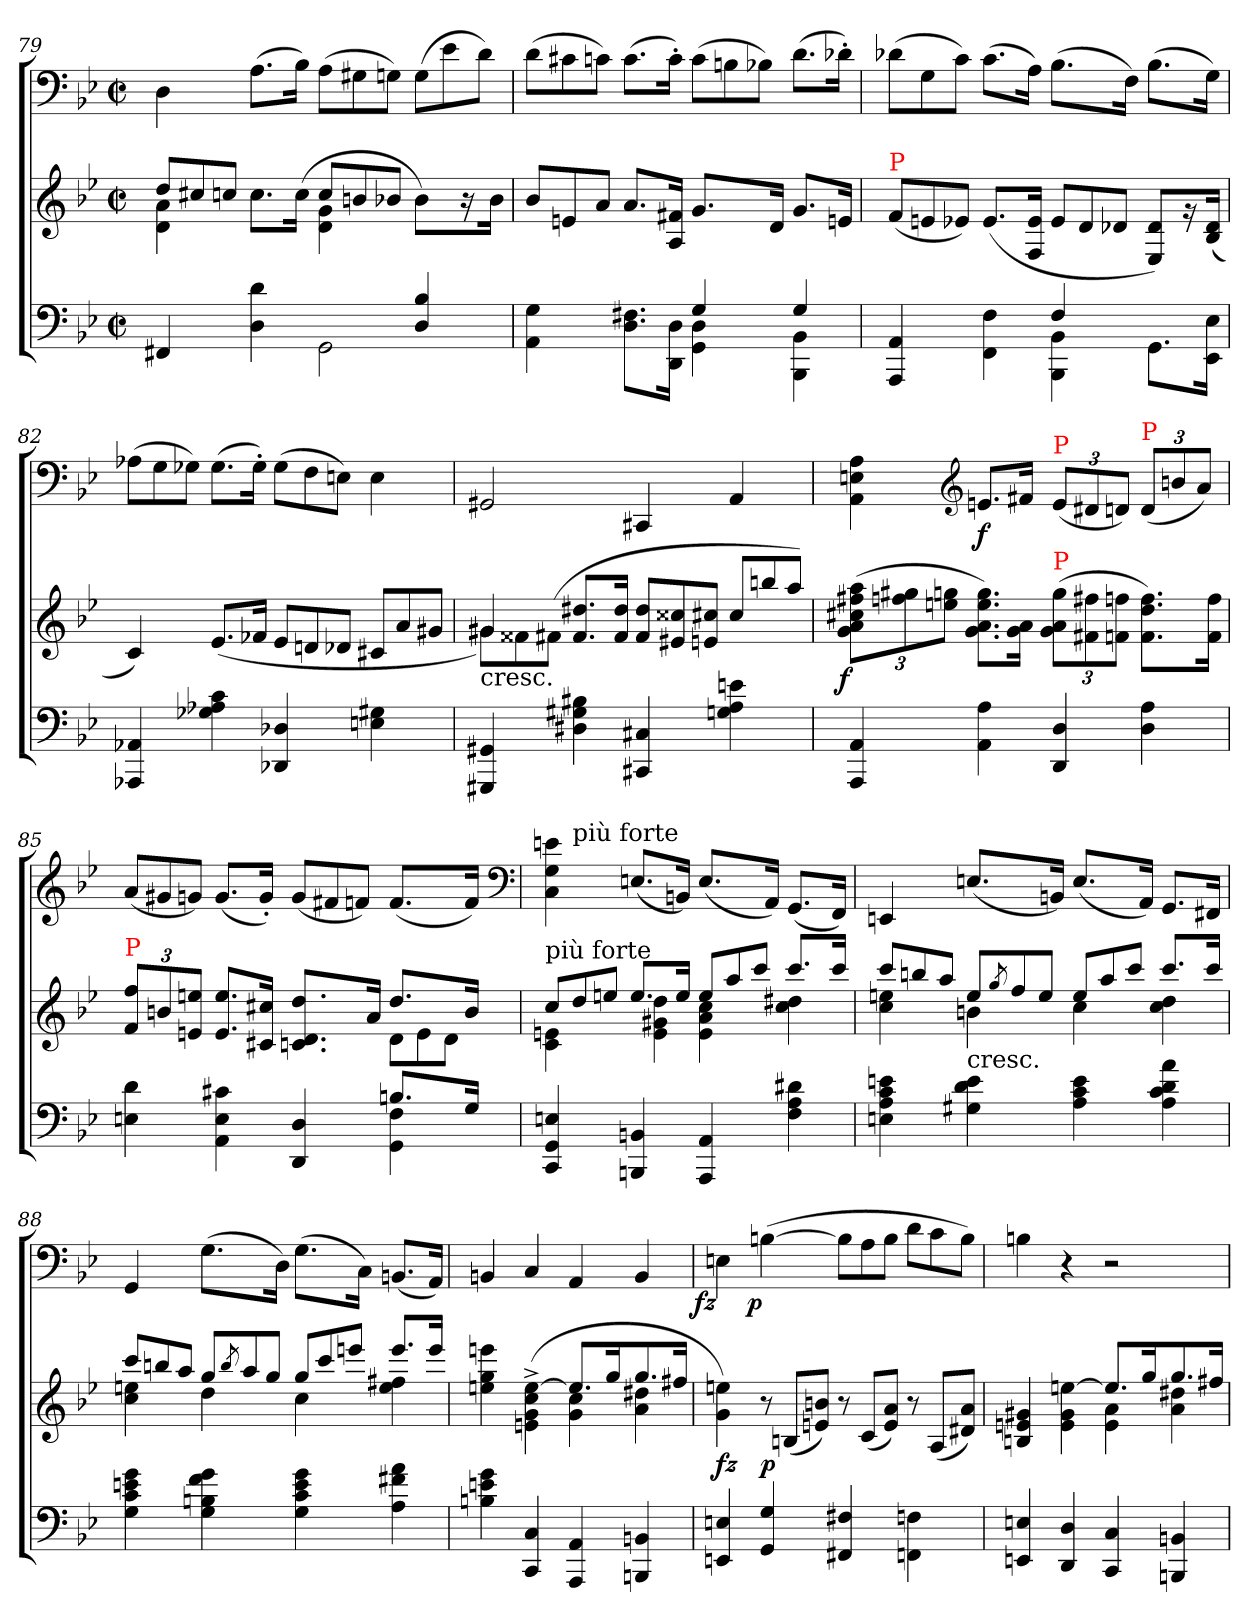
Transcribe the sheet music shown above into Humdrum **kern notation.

**kern	**kern	**dynam	**kern	**dynam
*part2	*part2	*part2	*part1	*part1
*staff3	*staff2	*staff2/3	*staff1	*staff1
*clefF4	*clefG2	*	*clefF4	*
*k[b-e-]	*k[b-e-]	*	*k[b-e-]	*
*M2/2	*M2/2	*	*M2/2	*
*met(c|)	*met(c|)	*	*met(c|)	*
=79	=79	=79	=79	=79
*^	*	*	*	*
*	*	*Xtuplet	*	*	*
*	*	*^	*	*	*
4FF#X	4ryy	12ddL	4a 4d	.	4D!	.
.	.	12cc#X	.	.	.	.
.	.	12ccnJ	.	.	.	.
4d 4D	4ryy	8.ccL	4ryy	.	(>8.A!\L	.
.	.	(>16ccJk	.	.	16B-!Jk)	.
*	*	*	*	*	*Xtuplet	*
4ryy	2GG\	12ccL	4g 4d	.	(>12A!\L	.
.	.	12bn	.	.	12G#X!	.
.	.	12b-XJ	.	.	12Gn!J)	.
4B- 4D	.	8b-L)	4ryy	.	(>12G!\L	.
.	.	.	.	.	12e-!	.
.	.	16r	.	.	.	.
.	.	.	.	.	12d!J)	.
.	.	16b-Jk	.	.	.	.
*	*	*v	*v	*	*	*
=80	=80	=80	=80	=80	=80
4G 4AA	4ryy	12b-L	.	(>12d!\L	.
.	.	12en	.	12c#X!	.
.	.	12aJ	.	12cn!J)	.
8.F#X\ 8.D\L	4ryy	(>8.aL	.	(>8.c!\L	.
16D 16DDJk	.	16f#X/ 16A/Jk	.	16c'!Jk)	.
4G	4D 4GG	8.gL	.	(>12c!\L	.
.	.	.	.	12Bn!	.
.	.	.	.	12B-X!J)	.
.	.	16dJk	.	.	.
4G	4BB- 4BBB-	8.gL	.	(>8.d!\L	.
.	.	16enJk	.	16d-X'!Jk)	.
=81	=81	=81	=81	=81	=81
!	!	!LO:TX:a:color=red:t=P	!	!	!
4AA/ 4AAA/	4ryy	(>12fL	.	(12d-X!\L	.
.	.	12en	.	12G!	.
.	.	12e-XJ)	.	12c!J)	.
4F\ 4FF\	4ryy	(>8.e-L	.	(>8.c!\L	.
.	.	16e-/ 16F/Jk	.	16A!Jk)	.
4F	4BB- 4BBB-	12e-L	.	(>8.B-!\L	.
.	.	12d	.	.	.
.	.	12d-XJ	.	.	.
.	.	.	.	16F!Jk)	.
8.GG\L	4ryy	8d-/ 8E-/L)	.	(>8.B-!\L	.
.	.	16rg	.	.	.
16E- 16EE-Jk	.	(>16d- 16B-Jk	.	16G!Jk)	.
*v	*v	*	*	*	*
=82	=82	=82	=82	=82
4AA-X 4AAA-X	4c)	.	(>12A-X!\L	.
.	.	.	12G!	.
.	.	.	12G-X!J)	.
4c 4A-X 4G-X	(>8.e-L	.	(>8.G-!\L	.
.	16f-XJk	.	16G-'!Jk)	.
4D-X 4DD-X	12e-L	.	(>12G-!\L	.
.	12dn	.	12F!	.
.	12d-XJ	.	12En!J)	.
4G#X 4En	12c#XL	.	4E!	.
.	12a	.	.	.
.	12g#XJ	.	.	.
=83	=83	=83	=83	=83
*	*^	*	*	*
!	!LO:TX:c:t=cresc.	!	!	!	!
4GG#X 4GGG#X	4g#X	12g#XL)	.	2GG#X!	.
.	.	12f##X	.	.	.
.	.	(>12f#XJ	.	.	.
4B#X 4G#X 4D#X	8.dd#X 8.f#L	4ryy	.	.	.
.	16dd# 16f#Jk	.	.	.	.
4C#X 4CC#X	12dd# 12f#L	4ryy	.	4CC#X!	.
.	12cc##X 12e#X	.	.	.	.
.	12cc#X 12enJ	.	.	.	.
4e 4A 4Gn	4ryy	12cc#/L	.	4AA!	.
.	.	12bbn	.	.	.
.	.	12aaJ)	.	.	.
*	*v	*v	*	*	*
=84	=84	=84	=84	=84
*	*tuplet	*	*	*
*	*Xbrackettup	*	*	*
*	*^	*	*	*
!	!LO:TX:a:color=red:t=P	!	!	!	!
!	!	!	!LO:DY:rj	!	!
*	*v	*v	*	*	*
4AA 4AAA	(>12aa 12ff#X 12cc#X 12a 12gL	f	4A! 4En! 4AA!	.
.	12gg#X 12ffn	.	.	.
.	12ggn 12eenJ	.	.	.
*	*	*	*clefG2	*
4A 4AA	8.gg 8.ee 8.a 8.gL)	.	8.en!L	f
.	16a 16gJk	.	16f#X!Jk	.
*	*	*	*tuplet	*
*	*	*	*Xbrackettup	*
!	!	!	!LO:TX:a:color=red:t=P	!
!	!LO:TX:a:color=red:t=P	!	!	!
4D 4DD	(>12gg 12a 12gL	.	(<12e!L	.
.	12ff#X 12f#X	.	12d#X!	.
.	12ffn 12fnJ	.	12dn!J)	.
!	!	!	!LO:TX:a:color=red:t=P	!
4A 4D	8.ff 8.dd 8.fL)	.	(<12d!L	.
.	.	.	12bn!	.
.	.	.	12a!J)	.
.	16ff 16fJk	.	.	.
=85	=85	=85	=85	=85
*^	*^	*	*	*
*	*	*	*	*	*Xtuplet	*
!	!	!LO:TX:a:color=red:t=P	!	!	!	!
4d 4En	4ryy	12ff/ 12f/L	4ryy	.	(<12a!L	.
.	.	12bn	.	.	12g#X!	.
.	.	12een 12enJ	.	.	12gn!J)	.
4c#X 4E 4AA	4ryy	8.ee 8.eL	4ryy	.	(<8.g!L	.
.	.	16cc#X 16c#XJk	.	.	16g'!Jk)	.
4D 4DD	4ryy	8.dd 8.d 8.cnL	4ryy	.	(<12g!L	.
.	.	.	.	.	12f#X!	.
.	.	.	.	.	12fn!J)	.
.	.	16aJk	.	.	.	.
*	*	*	*Xtuplet	*	*	*
8.Bn/L	4F\ 4GG\	8.ddL	12dL	.	(<8.f!L	.
.	.	.	12e	.	.	.
.	.	.	12dJ	.	.	.
16GJk	.	16bJk	.	.	16f!Jk)	.
*v	*v	*	*	*	*	*
*	*	*	*	*clefF4	*
=86	=86	=86	=86	=86	=86
!	!LO:TX:a:t=più forte	!	!	!	!
*	*	*	*	*^	*
4En 4GG 4CC	12ccL	4en 4c	.	4en! 4G! 4C!	12ryy	.
!	!	!	!	!	!LO:TX:a:t=più forte	!
.	12dd	.	.	.	3%2ryy	.
.	12eenJ	.	.	.	.	.
4BBn 4BBBn	8.eeL	4dd 4g#X 4e	.	(<8.En!L	.	.
.	16eeJk	.	.	16BBn!Jk)	.	.
4AA 4AAA	12eeL	4cc 4a 4e	.	(<8.E!L	.	.
.	12aa	.	.	.	.	.
.	12cccJ	.	.	.	.	.
.	.	.	.	16AA!Jk)	.	.
4d#X 4A 4F	8.cccL	4dd#X 4cc	.	(<8.GG!L	6.ryy	.
.	16cccJk	.	.	16FF!Jk)	.	.
*	*	*	*	*v	*v	*
=87	=87	=87	=87	=87	=87
4en 4c 4A 4En	12cccL	4een 4cc	.	4EEn!	.
.	12bbn	.	.	.	.
.	12aaJ	.	.	.	.
!	!LO:TX:c:t=cresc.	!	!	!	!
4e 4d 4G#X	12eeL	4bn	.	(<8.En!L	.
.	8qgg/	.	.	.	.
.	12ff	.	.	.	.
.	12eeJ	.	.	.	.
.	.	.	.	16BBn!Jk)	.
4e 4c 4A	12eeL	4cc	.	(<8.E!L	.
.	12aa	.	.	.	.
.	12cccJ	.	.	.	.
.	.	.	.	16AA!Jk)	.
4a 4d 4c 4A	8.cccL	4dd 4cc	.	8.GG!L	.
.	16cccJk	.	.	16FF#X!Jk	.
=88	=88	=88	=88	=88	=88
4g 4en 4c 4G	12cccL	4een 4cc	.	4GG!	.
.	12bbn	.	.	.	.
.	12aaJ	.	.	.	.
4g 4f 4Bn 4G	12ggL	4dd	.	(>8.G!\L	.
.	8qbb/	.	.	.	.
.	12aa	.	.	.	.
.	12ggJ	.	.	.	.
.	.	.	.	16D!Jk)	.
4g 4e 4c 4G	12ggL	4cc	.	(>8.G!\L	.
.	12ccc	.	.	.	.
.	12eeenJ	.	.	.	.
.	.	.	.	16C!Jk)	.
4a 4f#X 4A	8.eeeL	4ff#X 4ee	.	(<8.BBn!L	.
.	16eeeJk	.	.	16AA!Jk)	.
=89	=89	=89	=89	=89	=89
4g 4en 4Bn	4eeen 4gg 4een	4ryy	.	4BBn!	.
4C 4CC	(>[4ee^>\ 4cc^>\ 4g^>\ 4en^>\	4ryy	.	4C!	.
4AA 4AAA	8.eeL]	4cc 4g	.	4AA!	.
.	16ggk	.	.	.	.
4BBn 4BBBn	8.gg	4dd#X 4a	.	4BB!	.
.	16ff#XJk	.	.	.	.
*	*v	*v	*	*	*
=90	=90	=90	=90	=90
!	!	!	!	!LO:DY:rj
4En 4EEn	4een 4g)	fz	4En!	fz
!	!	!	!	!LO:DY:rj
4G 4GG	12r	p	(>[4Bn!	p
.	(>12BnL	.	.	.
.	12b 12enJ)	.	.	.
4F#X 4FF#X	12r	.	12B!\L]	.
.	(>12cL	.	12A!	.
.	12a 12eJ)	.	12B!J	.
4Fn\ 4FFn\	12r	.	12d!\L	.
.	(>12A/L	.	12c!	.
.	12a 12d#XJ)	.	12B!J)	.
=91	=91	=91	=91	=91
*	*^	*	*	*
4En 4EEn	4g#X 4en 4Bn	4ryy	.	4Bn!	.
4D 4DD	[4een\ 4g#\ 4e\	4ryy	.	4r	.
4C 4CC	8.eeL]	4a 4e	.	2r	.
.	16ggk	.	.	.	.
4BBn 4BBBn	8.gg	4dd#X 4a	.	.	.
.	16ff#XJk	.	.	.	.
*	*v	*v	*	*	*
=	=	=	=	=
*-	*-	*-	*-	*-
